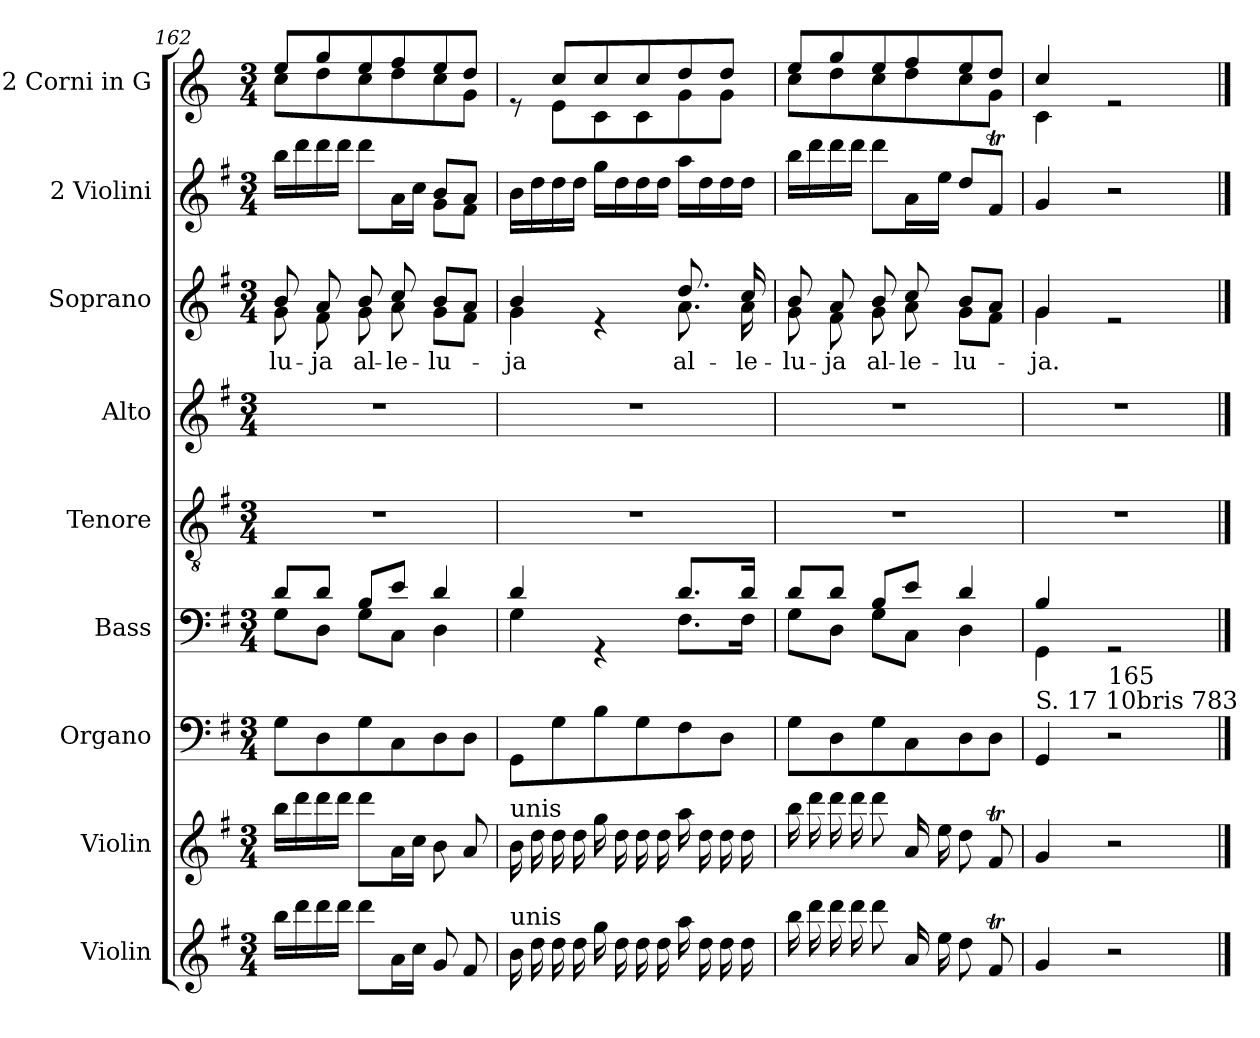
**kern	**kern	**kern	**kern	**kern	**kern	**kern	**text	**kern	**kern
*part9	*part8	*part7	*part6	*part5	*part4	*part3	*part3	*part2	*part1
*staff9	*staff8	*staff7	*staff6	*staff5	*staff4	*staff3	*staff3	*staff2	*staff1
*I"Violin	*I"Violin	*I"Organo	*I"Bass	*I"Tenore	*I"Alto	*I"Soprano	*	*I"2 Violini	*I"2 Corni in G
*I'Vln.	*I'Vln.	*I'O	*	*	*I'A	*	*	*I'V	*I'C
*clefG2	*clefG2	*clefF4	*clefF4	*clefGv2	*clefG2	*clefG2	*	*clefG2	*clefG2
*	*	*	*	*	*	*	*	*	*ITrd3c5
*k[f#]	*k[f#]	*k[f#]	*k[f#]	*k[f#]	*k[f#]	*k[f#]	*	*k[f#]	*k[f#]
*M3/4	*M3/4	*M3/4	*M3/4	*M3/4	*M3/4	*M3/4	*	*M3/4	*M3/4
=162	=162	=162	=162	=162	=162	=162	=162	=162	=162
*	*	*	*^	*	*	*	*	*	*
!	!	!	!	!	!	!	!	!LO:LY:b	!	!
*	*	*	*	*	*	*	*^	*	*^	*^
16bb\LL	16bb\LL	8G\L	8d/L	8G\L	2.r	2.r	8b/	8g\	-lu-	16bb\LL	2ryy	8b/L	8g\L
16ddd\	16ddd\	.	.	.	.	.	.	.	.	16ddd\	.	.	.
!	!	!	!	!	!	!	!	!	!LO:LY:b	!	!	!	!
16ddd\	16ddd\	8D\	8d/J	8D\J	.	.	8a/	8f#\	-ja	16ddd\	.	8dd/	8a\
16ddd\JJ	16ddd\JJ	.	.	.	.	.	.	.	.	16ddd\JJ	.	.	.
!	!	!	!	!	!	!	!	!	!LO:LY:b	!	!	!	!
8ddd\L	8ddd\L	8G\	8B/L	8G\L	.	.	8b/	8g\	al-	8ddd\L	.	8b/	8g\
!	!	!	!	!	!	!	!	!	!LO:LY:b	!	!	!	!
16a/L	16a/L	8C\	8e/J	8C\J	.	.	8cc/	8a\	-le-	16a\L	.	8cc/	8a\
16cc\JJ	16cc\JJ	.	.	.	.	.	.	.	.	16cc\JJ	.	.	.
!	!	!	!	!	!	!	!	!	!LO:LY:b	!	!	!	!
8g/	8b\	8D\	4d/	4D\	.	.	8b/L	8g\L	-lu-	8b/L	8g\L	8b/	8g\
8f#/	8a/	8D\J	.	.	.	.	8a/J	8f#\J	.	8a/J	8f#\J	8a/J	8d\J
!!LO:PB:g=z	!!
=163	=163	=163	=163	=163	=163	=163	=163	=163	=163	=163	=163	=163	=163
!	!	!	!	!	!	!	!	!	!	!LO:TX:a:t=unis	!	!	!
!	!LO:TX:a:t=unis	!	!	!	!	!	!	!	!	!	!	!	!
!LO:TX:a:t=unis	!	!	!	!	!	!	!	!	!	!	!	!	!
!	!	!	!	!	!	!	!	!	!LO:LY:b	!	!	!	!
*	*	*	*	*	*	*	*	*	*	*v	*v	*	*
16b\	16b\	8GG\L	4d/	4G\	2.r	2.r	4b/	4g\	-ja	16b\LL	8re	8ryy
16dd\	16dd\	.	.	.	.	.	.	.	.	16dd\	.	.
16dd\	16dd\	8G\	.	.	.	.	.	.	.	16dd\	8g/L	8B\L
16dd\	16dd\	.	.	.	.	.	.	.	.	16dd\JJ	.	.
16gg\	16gg\	8B\	4rGG	4ryy	.	.	4re	4ryy	.	16gg\LL	8g/	8G\
16dd\	16dd\	.	.	.	.	.	.	.	.	16dd\	.	.
16dd\	16dd\	8G\	.	.	.	.	.	.	.	16dd\	8g/	8G\
16dd\	16dd\	.	.	.	.	.	.	.	.	16dd\JJ	.	.
!	!	!	!	!	!	!	!	!	!LO:LY:b	!	!	!
16aa\	16aa\	8F#\	8.d/L	8.F#\L	.	.	8.dd/	8.a\	al-	16aa\LL	8a/	8d\
16dd\	16dd\	.	.	.	.	.	.	.	.	16dd\	.	.
16dd\	16dd\	8D\J	.	.	.	.	.	.	.	16dd\	8a/J	8d\J
!	!	!	!	!	!	!	!	!	!LO:LY:b	!	!	!
16dd\	16dd\	.	16d/Jk	16F#\Jk	.	.	16cc/	16a\	-le-	16dd\JJ	.	.
=164	=164	=164	=164	=164	=164	=164	=164	=164	=164	=164	=164	=164
!	!	!	!	!	!	!	!	!	!LO:LY:b	!	!	!
16bb\	16bb\	8G\L	8d/L	8G\L	2.r	2.r	8b/	8g\	-lu-	16bb\LL	8b/L	8g\L
16ddd\	16ddd\	.	.	.	.	.	.	.	.	16ddd\	.	.
!	!	!	!	!	!	!	!	!	!LO:LY:b	!	!	!
16ddd\	16ddd\	8D\	8d/J	8D\J	.	.	8a/	8f#\	-ja	16ddd\	8dd/	8a\
16ddd\	16ddd\	.	.	.	.	.	.	.	.	16ddd\JJ	.	.
!	!	!	!	!	!	!	!	!	!LO:LY:b	!	!	!
8ddd\	8ddd\	8G\	8B/L	8G\L	.	.	8b/	8g\	al-	8ddd\L	8b/	8g\
!	!	!	!	!	!	!	!	!	!LO:LY:b	!	!	!
16a/	16a/	8C\	8e/J	8C\J	.	.	8cc/	8a\	-le-	16a\L	8cc/	8a\
16ee\	16ee\	.	.	.	.	.	.	.	.	16ee\JJ	.	.
!	!	!	!	!	!	!	!	!	!LO:LY:b	!	!	!
8dd\	8dd\	8D\	4d/	4D\	.	.	8b/L	8g\L	-lu-	8dd/L	8b/	8g\
8f#t/	8f#t/	8D\J	.	.	.	.	8a/J	8f#\J	.	8f#t/J	8a/J	8d\J
=165	=165	=165	=165	=165	=165	=165	=165	=165	=165	=165	=165	=165
!	!	!LO:TX:a:t=S. 17 10bris 783	!	!	!	!	!	!	!	!	!	!
!	!	!	!	!	!	!	!	!	!LO:LY:b	!	!	!
4g/	4g/	4GG/	4B/	4GG\	2.r	2.r	4g/	4g\	-ja.	4g/	4g/	4G\
!	!	!LO:TX:a:t=165	!	!	!	!	!	!	!	!	!	!
2r	2r	2r	2rGG	2ryy	.	.	2re	2ryy	.	2r	2re	2ryy
*	*	*	*v	*v	*	*	*v	*v	*	*	*v	*v
==	==	==	==	==	==	==	==	==	==
*-	*-	*-	*-	*-	*-	*-	*-	*-	*-
